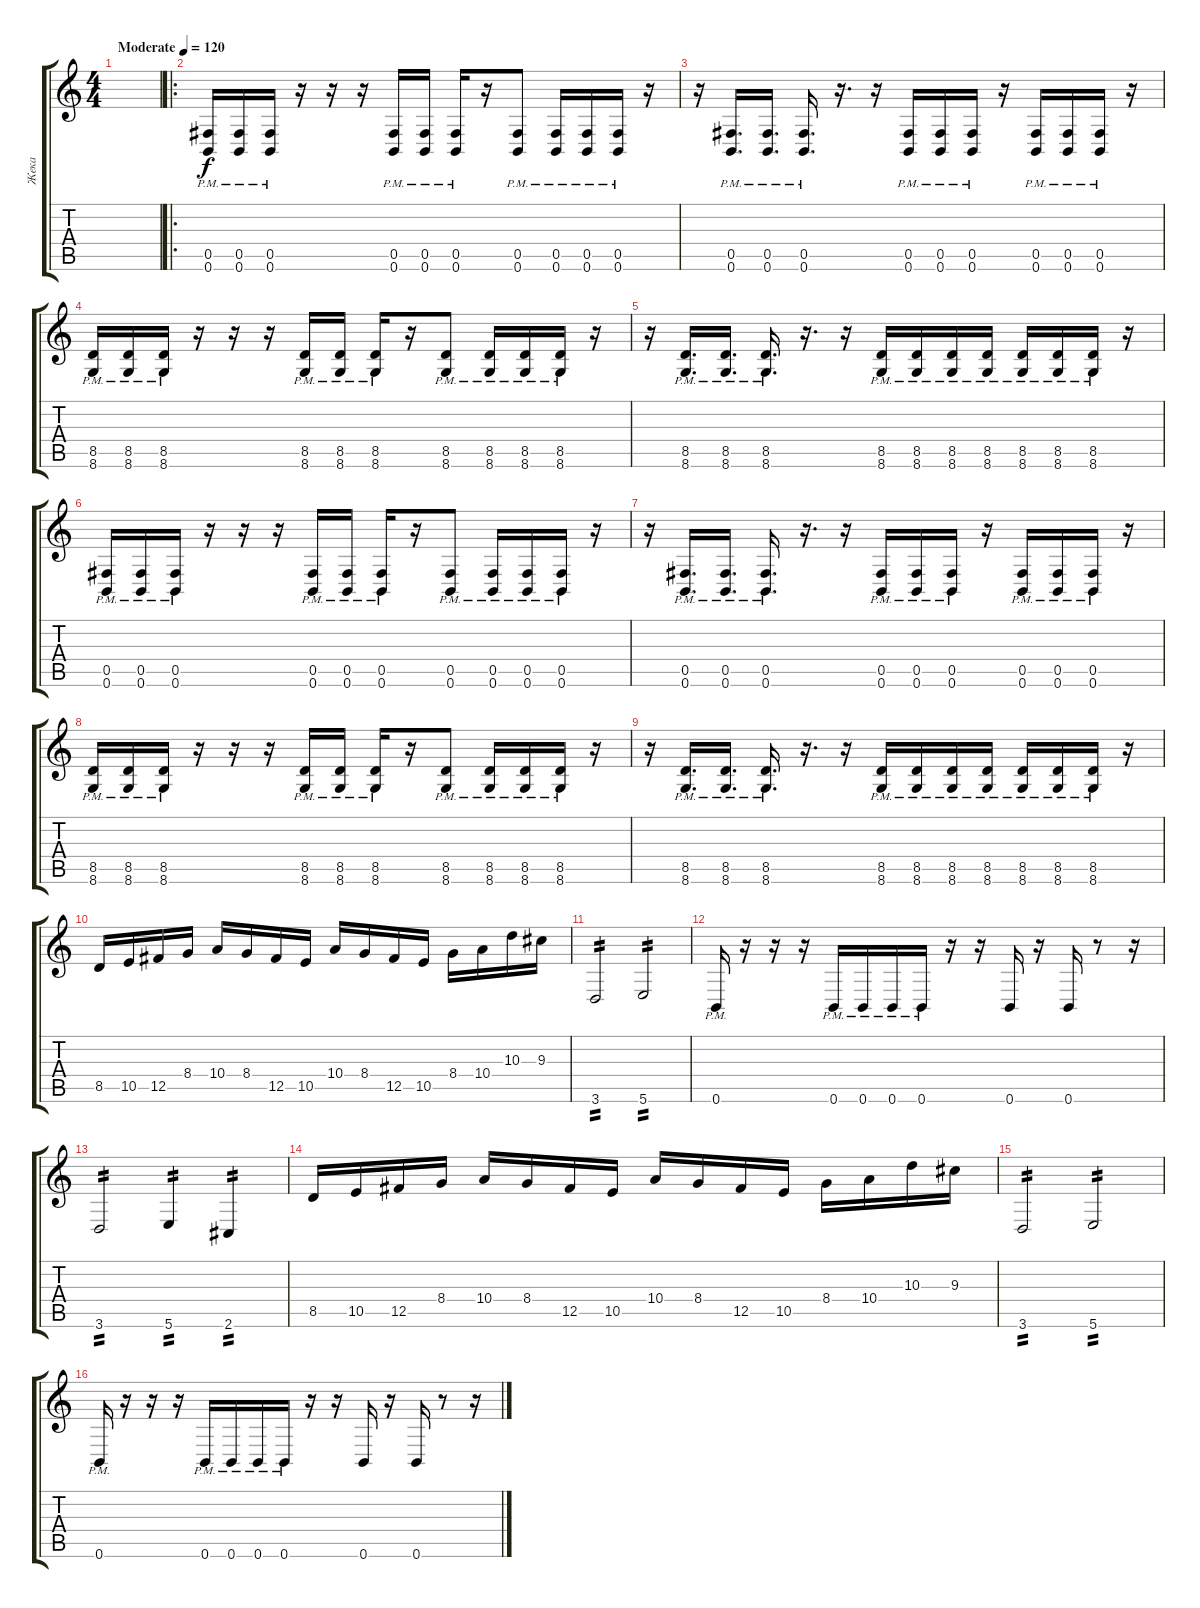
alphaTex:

\track ("Жека" "Жека") {instrument distortionguitar}
\staff {score tabs}
\tuning (Db4 Ab3 E3 B2 Gb2 B1) {hide}
\ts (4 4)
\tempo (120 "Moderate")
\clef g2
\ks c
|
\ro
(0.5{pm} 0.6{pm}).16 (0.5{pm} 0.6{pm}).16 (0.5{pm} 0.6{pm}).16 r.16 r.16 r.16 (0.5{pm} 0.6{pm}).16 (0.5{pm} 0.6{pm}).16 (0.5{pm} 0.6{pm}).16 r.16 (0.5{pm} 0.6{pm}).8 (0.5{pm} 0.6{pm}).16 (0.5{pm} 0.6{pm}).16 (0.5{pm} 0.6{pm}).16 r.16 |
r.16 (0.5{pm} 0.6{pm}).16{d} (0.5{pm} 0.6{pm}).16{d} (0.5{pm} 0.6{pm}).16{d} r.16{d} r.16 (0.5{pm} 0.6{pm}).16 (0.5{pm} 0.6{pm}).16 (0.5{pm} 0.6{pm}).16 r.16 (0.5{pm} 0.6{pm}).16 (0.5{pm} 0.6{pm}).16 (0.5{pm} 0.6{pm}).16 r.16 |
(8.5{pm} 8.6{pm}).16 (8.5{pm} 8.6{pm}).16 (8.5{pm} 8.6{pm}).16 r.16 r.16 r.16 (8.5{pm} 8.6{pm}).16 (8.5{pm} 8.6{pm}).16 (8.5{pm} 8.6{pm}).16 r.16 (8.5{pm} 8.6{pm}).8 (8.5{pm} 8.6{pm}).16 (8.5{pm} 8.6{pm}).16 (8.5{pm} 8.6{pm}).16 r.16 |
r.16 (8.5{pm} 8.6{pm}).16{d} (8.5{pm} 8.6{pm}).16{d} (8.5{pm} 8.6{pm}).16{d} r.16{d} r.16 (8.5{pm} 8.6{pm}).16 (8.5{pm} 8.6{pm}).16 (8.5{pm} 8.6{pm}).16 (8.5{pm} 8.6{pm}).16 (8.5{pm} 8.6{pm}).16 (8.5{pm} 8.6{pm}).16 (8.5{pm} 8.6{pm}).16 r.16 |
(0.5{pm} 0.6{pm}).16 (0.5{pm} 0.6{pm}).16 (0.5{pm} 0.6{pm}).16 r.16 r.16 r.16 (0.5{pm} 0.6{pm}).16 (0.5{pm} 0.6{pm}).16 (0.5{pm} 0.6{pm}).16 r.16 (0.5{pm} 0.6{pm}).8 (0.5{pm} 0.6{pm}).16 (0.5{pm} 0.6{pm}).16 (0.5{pm} 0.6{pm}).16 r.16 |
r.16 (0.5{pm} 0.6{pm}).16{d} (0.5{pm} 0.6{pm}).16{d} (0.5{pm} 0.6{pm}).16{d} r.16{d} r.16 (0.5{pm} 0.6{pm}).16 (0.5{pm} 0.6{pm}).16 (0.5{pm} 0.6{pm}).16 r.16 (0.5{pm} 0.6{pm}).16 (0.5{pm} 0.6{pm}).16 (0.5{pm} 0.6{pm}).16 r.16 |
(8.5{pm} 8.6{pm}).16 (8.5{pm} 8.6{pm}).16 (8.5{pm} 8.6{pm}).16 r.16 r.16 r.16 (8.5{pm} 8.6{pm}).16 (8.5{pm} 8.6{pm}).16 (8.5{pm} 8.6{pm}).16 r.16 (8.5{pm} 8.6{pm}).8 (8.5{pm} 8.6{pm}).16 (8.5{pm} 8.6{pm}).16 (8.5{pm} 8.6{pm}).16 r.16 |
r.16 (8.5{pm} 8.6{pm}).16{d} (8.5{pm} 8.6{pm}).16{d} (8.5{pm} 8.6{pm}).16{d} r.16{d} r.16 (8.5{pm} 8.6{pm}).16 (8.5{pm} 8.6{pm}).16 (8.5{pm} 8.6{pm}).16 (8.5{pm} 8.6{pm}).16 (8.5{pm} 8.6{pm}).16 (8.5{pm} 8.6{pm}).16 (8.5{pm} 8.6{pm}).16 r.16 |
8.5.16 10.5.16 12.5.16 8.4.16 10.4.16 8.4.16 12.5.16 10.5.16 10.4.16 8.4.16 12.5.16 10.5.16 8.4.16 10.4.16 10.3.16 9.3.16 |
3.6.2{tp 2} 5.6.2{tp 2} |
0.6{pm}.16 r.16 r.16 r.16 0.6{pm}.16 0.6{pm}.16 0.6{pm}.16 0.6{pm}.16 r.16 r.16 0.6.16 r.16 0.6.16 r.8 r.16 |
3.6.2{tp 2} 5.6.4{tp 2} 2.6.4{tp 2} |
8.5.16 10.5.16 12.5.16 8.4.16 10.4.16 8.4.16 12.5.16 10.5.16 10.4.16 8.4.16 12.5.16 10.5.16 8.4.16 10.4.16 10.3.16 9.3.16 |
3.6.2{tp 2} 5.6.2{tp 2} |
0.6{pm}.16 r.16 r.16 r.16 0.6{pm}.16 0.6{pm}.16 0.6{pm}.16 0.6{pm}.16 r.16 r.16 0.6.16 r.16 0.6.16 r.8 r.16
